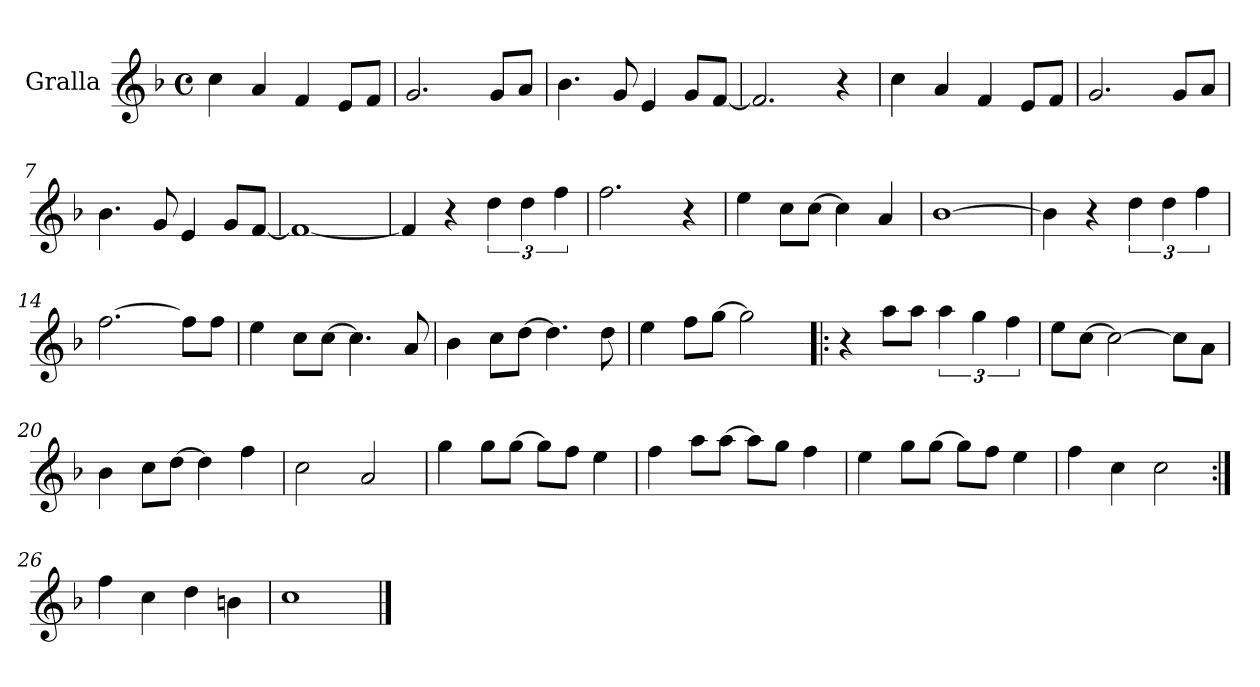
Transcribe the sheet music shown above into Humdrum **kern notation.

**kern
*part1
*staff1
*I"Gralla
*I'Gr.
*clefG2
*k[b-]
*M4/4
*met(c)
=1
4cc\
4a/
4f/
8e/L
8f/J
=2
2.g/
8g/L
8a/J
=3
4.b-\
8g/
4e/
8g/L
[8f/J
=4
2.f/]
4r
=5
4cc\
4a/
4f/
8e/L
8f/J
=6
2.g/
8g/L
8a/J
!!LO:LB:g=z
=7
4.b-\
8g/
4e/
8g/L
[8f/J
=8
1f_
=9
4f/]
4r
6dd\
6dd\
6ff\
=10
2.ff\
4r
=11
4ee\
8cc\L
[8cc\J
4cc\]
4a/
=12
[1b-
=13
4b-\]
4r
6dd\
6dd\
6ff\
=14
[2.ff\
8ff\L]
8ff\J
=15
4ee\
8cc\L
[8cc\J
4.cc\]
8a/
!!LO:LB:g=z
=16
4b-\
8cc\L
[8dd\J
4.dd\]
8dd\
=17
4ee\
8ff\L
[8gg\J
2gg\]
=18!|:
4r
8aa\L
8aa\J
6aa\
6gg\
6ff\
=19
8ee\L
[8cc\J
2cc\_
8cc\L]
8a\J
=20
4b-\
8cc\L
[8dd\J
4dd\]
4ff\
=21
2cc\
2a/
!!LO:LB:g=z
=22
4gg\
8gg\L
[8gg\J
8gg\L]
8ff\J
4ee\
=23
4ff\
8aa\L
[8aa\J
8aa\L]
8gg\J
4ff\
=24
4ee\
8gg\L
[8gg\J
8gg\L]
8ff\J
4ee\
=25
4ff\
4cc\
2cc\
=26:|!
4ff\
4cc\
4dd\
4bn\
=27
1cc
==
*-
